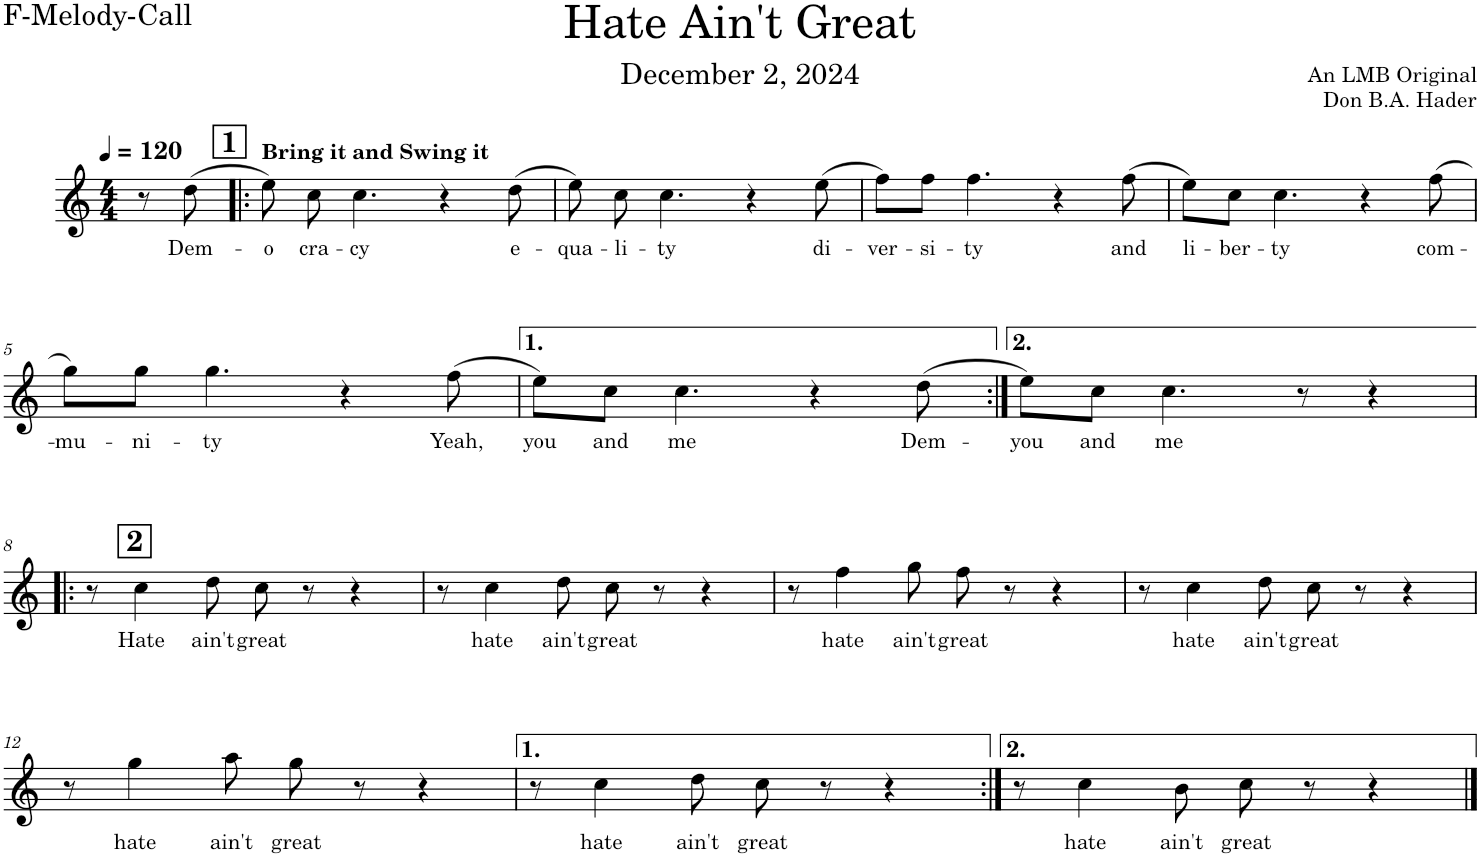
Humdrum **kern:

**kern	**text
*part1	*part1
*staff1	*staff1
*I"F - Call	*
*I'F (C)	*
*clefG2	*
*Trd4c7	*
*k[]	*
*M4/4	*
=	=
8r	.
!	!LO:LY:b
(8dd\	Dem-
=1!|:	=1!|:
!	!LO:LY:b
8ee\)	-o
!	!LO:LY:b
8cc\	-cra-
!	!LO:LY:b
4.cc\	-cy
4r	.
!	!LO:LY:b
(8dd\	e-
=2	=2
!	!LO:LY:b
8ee\)	-qua-
!	!LO:LY:b
8cc\	-li-
!	!LO:LY:b
4.cc\	-ty
4r	.
!	!LO:LY:b
(8ee\	di-
=3	=3
!	!LO:LY:b
8ff\L)	-ver-
!	!LO:LY:b
8ff\J	-si-
!	!LO:LY:b
4.ff\	-ty
4r	.
!	!LO:LY:b
(8ff\	and
=4	=4
!	!LO:LY:b
8ee\L)	li-
!	!LO:LY:b
8cc\J	-ber-
!	!LO:LY:b
4.cc\	-ty
4r	.
!	!LO:LY:b
(8ff\	com-
!!LO:LB:g=z
=5	=5
!	!LO:LY:b
8gg\L)	-mu-
!	!LO:LY:b
8gg\J	-ni-
!	!LO:LY:b
4.gg\	-ty
4r	.
!	!LO:LY:b
(8ff\	Yeah,
=6	=6
!	!LO:LY:b
8ee\L)	you
!	!LO:LY:b
8cc\J	and
!	!LO:LY:b
4.cc\	me
4r	.
!	!LO:LY:b
(8dd\	Dem-
=7:|!	=7:|!
!	!LO:LY:b
8ee\L)	-you
!	!LO:LY:b
8cc\J	and
!	!LO:LY:b
4.cc\	me
8r	.
4r	.
!!LO:LB:g=z
=8!|:	=8!|:
8r	.
!	!LO:LY:b
4cc\	Hate
!	!LO:LY:b
8dd\	ain't
!	!LO:LY:b
8cc\	great
8r	.
4r	.
=9	=9
8r	.
!	!LO:LY:b
4cc\	hate
!	!LO:LY:b
8dd\	ain't
!	!LO:LY:b
8cc\	great
8r	.
4r	.
=10	=10
8r	.
!	!LO:LY:b
4ff\	hate
!	!LO:LY:b
8gg\	ain't
!	!LO:LY:b
8ff\	great
8r	.
4r	.
=11	=11
8r	.
!	!LO:LY:b
4cc\	hate
!	!LO:LY:b
8dd\	ain't
!	!LO:LY:b
8cc\	great
8r	.
4r	.
!!LO:LB:g=z
=12	=12
8r	.
!	!LO:LY:b
4gg\	hate
!	!LO:LY:b
8aa\	ain't
!	!LO:LY:b
8gg\	great
8r	.
4r	.
=13	=13
8r	.
!	!LO:LY:b
4cc\	hate
!	!LO:LY:b
8dd\	ain't
!	!LO:LY:b
8cc\	great
8r	.
4r	.
=14:|!	=14:|!
8r	.
!	!LO:LY:b
4cc\	hate
!	!LO:LY:b
8b\	ain't
!	!LO:LY:b
8cc\	great
8r	.
4r	.
==	==
*-	*-
